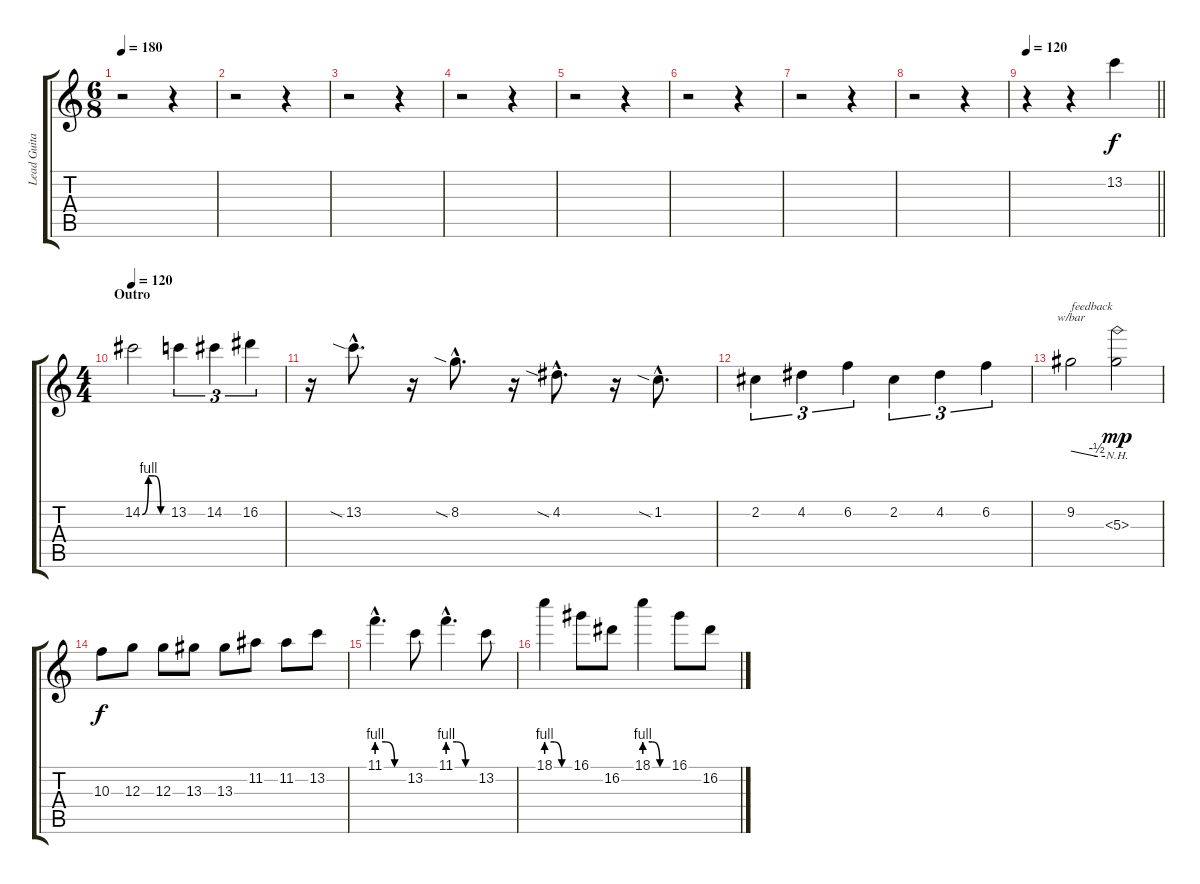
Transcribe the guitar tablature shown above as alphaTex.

\track ("Lead Guitar right" "Lead Guita") {instrument overdrivenguitar}
\staff {score tabs}
\tuning (E4 B3 G3 D3 A2 D2) {hide}
\ts (6 8)
\tempo 180
\clef g2
\ks c
r.2{dy f} r.4 |
r.2 r.4 |
r.2 r.4 |
r.2 r.4 |
r.2 r.4 |
r.2 r.4 |
r.2 r.4 |
r.2 r.4 |
\tempo 120
\barLineRight lightlight
r.4 r.4 13.2.4{volume 16 balance 11} |
\ts (4 4)
\section ("" "Outro")
\tempo 120
14.2{be (custom 0 0 15 4 30 4 45 0 60 0)}.2{volume 16} 13.2.4{tu (3 2)} 14.2.4{tu (3 2)} 16.2.4{tu (3 2)} |
r.16 13.2{sia hac}.8{d} r.16 8.2{sia hac}.8{d} r.16 4.2{sia hac}.8{d} r.16 1.2{sia hac}.8{d} |
2.2.4{tu (3 2)} 4.2.4{tu (3 2)} 6.2.4{tu (3 2)} 2.2.4{tu (3 2)} 4.2.4{tu (3 2)} 6.2.4{tu (3 2)} |
9.2.2{tbe (custom default 0 0 45 -2 60 -2) txt "feedback"} (9.2{t} 5.3{nh}).2{dy mp} |
10.3.8{dy f} 12.3.8 12.3.8 13.3.8 13.3.8 11.2.8 11.2.8 13.2.8 |
11.1{be (custom 0 4 20 4 40 0 60 0) hac}.4{d} 13.2.8 11.1{be (custom 0 4 20 4 40 0 60 0) hac}.4{d} 13.2.8 |
18.1{be (custom 0 4 20 4 40 0 60 0)}.4 16.1.8 16.2.8 18.1{be (custom 0 4 20 4 40 0 60 0)}.4 16.1.8 16.2.8
